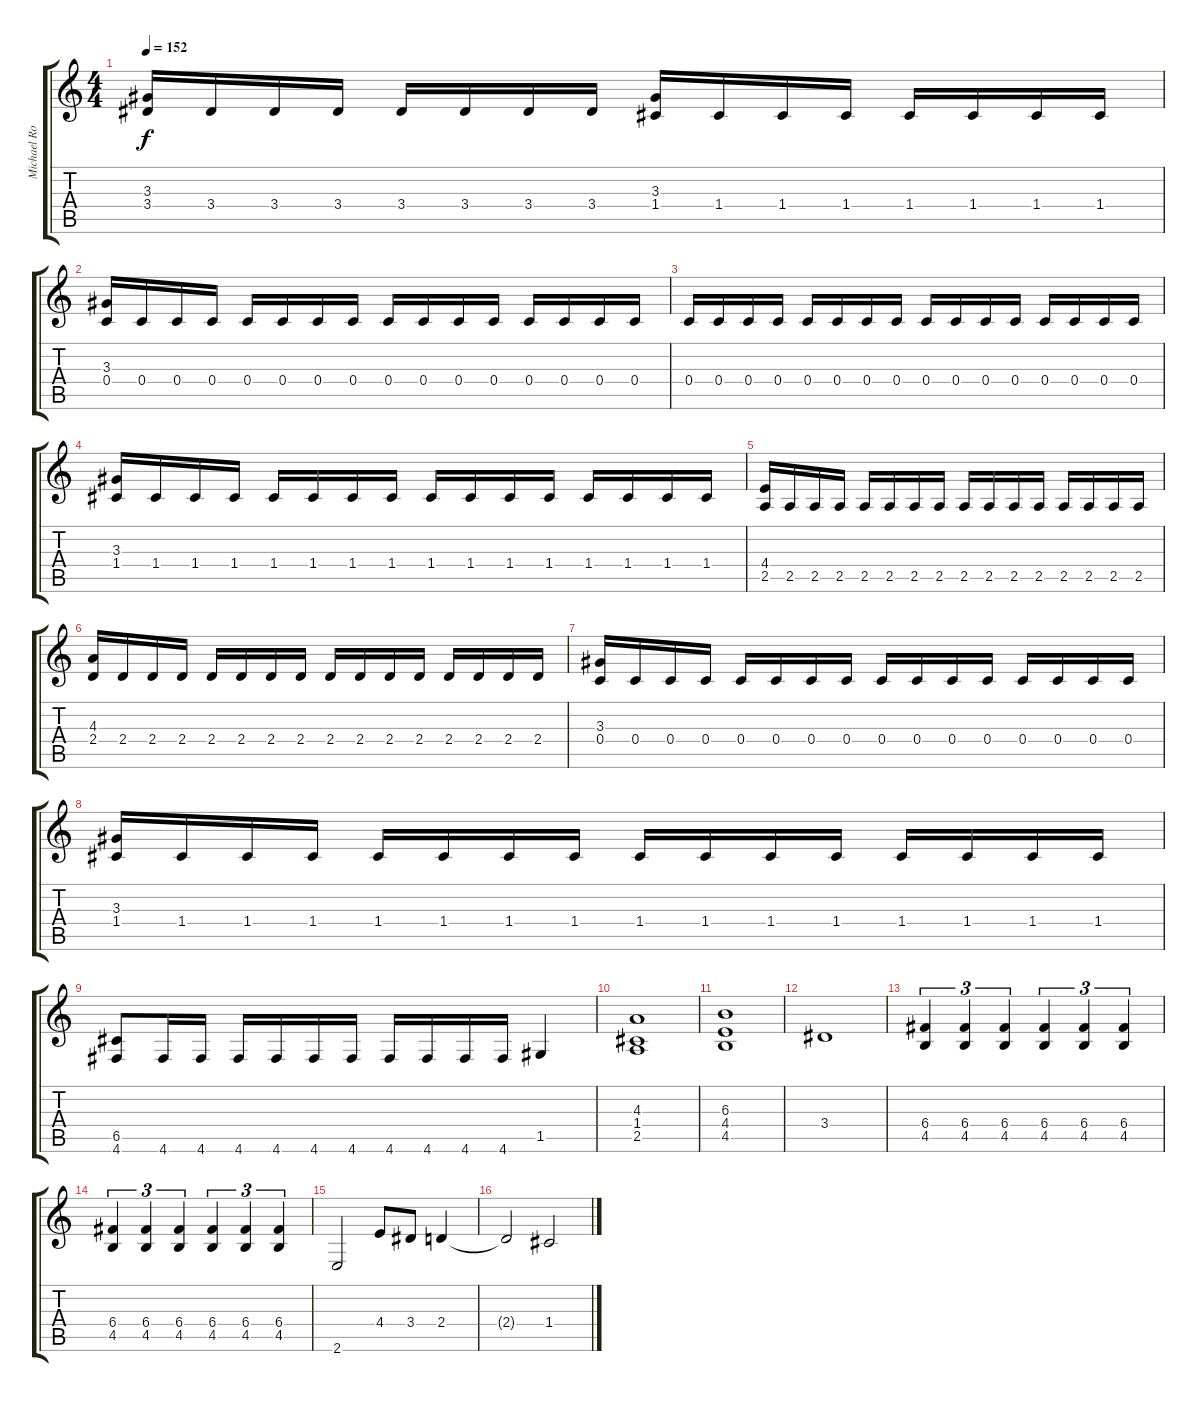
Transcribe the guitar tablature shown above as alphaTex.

\track ("Michael Romeo" "Michael Ro") {instrument distortionguitar}
\staff {score tabs}
\tuning (D4 A3 F3 C3 G2 D2) {hide}
\ts (4 4)
\tempo 152
\clef g2
\ks c
(3.3 3.4).16{dy f} 3.4.16 3.4.16 3.4.16 3.4.16 3.4.16 3.4.16 3.4.16 (3.3 1.4).16 1.4.16 1.4.16 1.4.16 1.4.16 1.4.16 1.4.16 1.4.16 |
(3.3 0.4).16 0.4.16 0.4.16 0.4.16 0.4.16 0.4.16 0.4.16 0.4.16 0.4.16 0.4.16 0.4.16 0.4.16 0.4.16 0.4.16 0.4.16 0.4.16 |
0.4.16 0.4.16 0.4.16 0.4.16 0.4.16 0.4.16 0.4.16 0.4.16 0.4.16 0.4.16 0.4.16 0.4.16 0.4.16 0.4.16 0.4.16 0.4.16 |
(3.3 1.4).16 1.4.16 1.4.16 1.4.16 1.4.16 1.4.16 1.4.16 1.4.16 1.4.16 1.4.16 1.4.16 1.4.16 1.4.16 1.4.16 1.4.16 1.4.16 |
(4.4 2.5).16 2.5.16 2.5.16 2.5.16 2.5.16 2.5.16 2.5.16 2.5.16 2.5.16 2.5.16 2.5.16 2.5.16 2.5.16 2.5.16 2.5.16 2.5.16 |
(4.3 2.4).16 2.4.16 2.4.16 2.4.16 2.4.16 2.4.16 2.4.16 2.4.16 2.4.16 2.4.16 2.4.16 2.4.16 2.4.16 2.4.16 2.4.16 2.4.16 |
(3.3 0.4).16 0.4.16 0.4.16 0.4.16 0.4.16 0.4.16 0.4.16 0.4.16 0.4.16 0.4.16 0.4.16 0.4.16 0.4.16 0.4.16 0.4.16 0.4.16 |
(3.3 1.4).16 1.4.16 1.4.16 1.4.16 1.4.16 1.4.16 1.4.16 1.4.16 1.4.16 1.4.16 1.4.16 1.4.16 1.4.16 1.4.16 1.4.16 1.4.16 |
(6.5 4.6).8 4.6.16 4.6.16 4.6.16 4.6.16 4.6.16 4.6.16 4.6.16 4.6.16 4.6.16 4.6.16 1.5.4 |
(4.3 1.4 2.5).1 |
(6.3 4.4 4.5).1 |
3.4.1 |
(6.4 4.5).4{tu (3 2)} (6.4 4.5).4{tu (3 2)} (6.4 4.5).4{tu (3 2)} (6.4 4.5).4{tu (3 2)} (6.4 4.5).4{tu (3 2)} (6.4 4.5).4{tu (3 2)} |
(6.4 4.5).4{tu (3 2)} (6.4 4.5).4{tu (3 2)} (6.4 4.5).4{tu (3 2)} (6.4 4.5).4{tu (3 2)} (6.4 4.5).4{tu (3 2)} (6.4 4.5).4{tu (3 2)} |
2.6.2 4.4.8 3.4.8 2.4.4 |
2.4{t}.2 1.4.2
